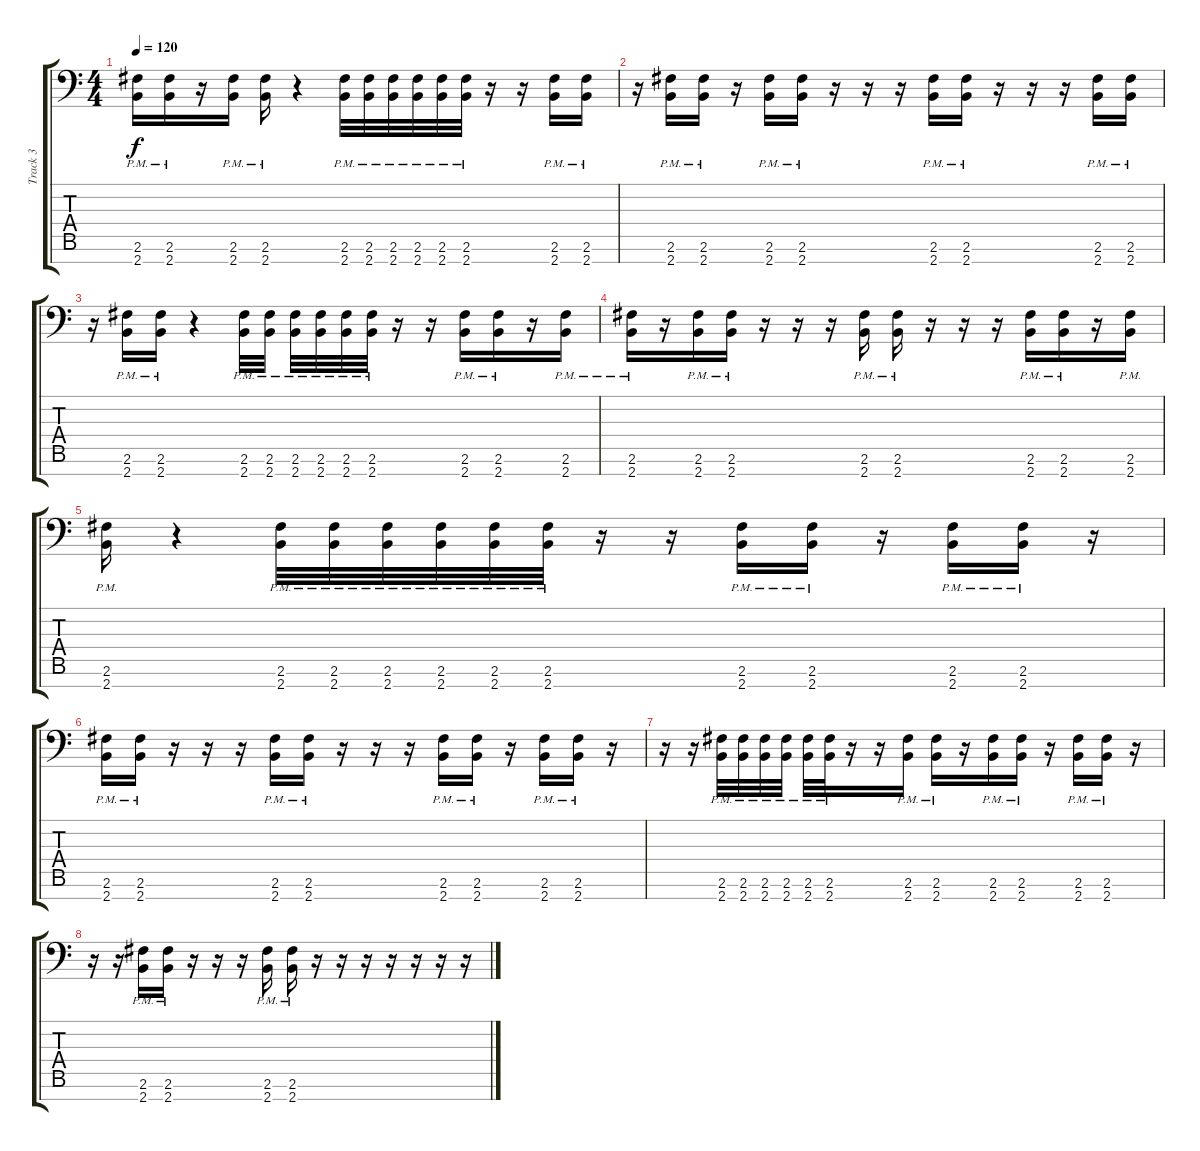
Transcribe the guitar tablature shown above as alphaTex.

\track ("Track 3" "Track 3") {instrument distortionguitar}
\staff {score tabs}
\tuning (E4 B3 G3 D3 A2 E2 A1) {hide}
\ts (4 4)
\tempo 120
\clef f4
\ks c
(2.6{pm} 2.7{pm}).16{dy f} (2.6{pm} 2.7{pm}).16 r.16 (2.6{pm} 2.7{pm}).16 (2.6{pm} 2.7{pm}).16 r.4 (2.6{pm} 2.7{pm}).32 (2.6{pm} 2.7{pm}).32 (2.6{pm} 2.7{pm}).32 (2.6{pm} 2.7{pm}).32 (2.6{pm} 2.7{pm}).32 (2.6{pm} 2.7{pm}).32 r.16 r.16 (2.6{pm} 2.7{pm}).16 (2.6{pm} 2.7{pm}).16 |
r.16 (2.6{pm} 2.7{pm}).16 (2.6{pm} 2.7{pm}).16 r.16 (2.6{pm} 2.7{pm}).16 (2.6{pm} 2.7{pm}).16 r.16 r.16 r.16 (2.6{pm} 2.7{pm}).16 (2.6{pm} 2.7{pm}).16 r.16 r.16 r.16 (2.6{pm} 2.7{pm}).16 (2.6{pm} 2.7{pm}).16 |
r.16 (2.6{pm} 2.7{pm}).16 (2.6{pm} 2.7{pm}).16 r.4 (2.6{pm} 2.7{pm}).32 (2.6{pm} 2.7{pm}).32 (2.6{pm} 2.7{pm}).32 (2.6{pm} 2.7{pm}).32 (2.6{pm} 2.7{pm}).32 (2.6{pm} 2.7{pm}).32 r.16 r.16 (2.6{pm} 2.7{pm}).16 (2.6{pm} 2.7{pm}).16 r.16 (2.6{pm} 2.7{pm}).16 |
(2.6{pm} 2.7{pm}).16 r.16 (2.6{pm} 2.7{pm}).16 (2.6{pm} 2.7{pm}).16 r.16 r.16 r.16 (2.6{pm} 2.7{pm}).16 (2.6{pm} 2.7{pm}).16 r.16 r.16 r.16 (2.6{pm} 2.7{pm}).16 (2.6{pm} 2.7{pm}).16 r.16 (2.6{pm} 2.7{pm}).16 |
(2.6{pm} 2.7{pm}).16 r.4 (2.6{pm} 2.7{pm}).32 (2.6{pm} 2.7{pm}).32 (2.6{pm} 2.7{pm}).32 (2.6{pm} 2.7{pm}).32 (2.6{pm} 2.7{pm}).32 (2.6{pm} 2.7{pm}).32 r.16 r.16 (2.6{pm} 2.7{pm}).16 (2.6{pm} 2.7{pm}).16 r.16 (2.6{pm} 2.7{pm}).16 (2.6{pm} 2.7{pm}).16 r.16 |
(2.6{pm} 2.7{pm}).16 (2.6{pm} 2.7{pm}).16 r.16 r.16 r.16 (2.6{pm} 2.7{pm}).16 (2.6{pm} 2.7{pm}).16 r.16 r.16 r.16 (2.6{pm} 2.7{pm}).16 (2.6{pm} 2.7{pm}).16 r.16 (2.6{pm} 2.7{pm}).16 (2.6{pm} 2.7{pm}).16 r.16 |
r.16 r.16 (2.6{pm} 2.7{pm}).32 (2.6{pm} 2.7{pm}).32 (2.6{pm} 2.7{pm}).32 (2.6{pm} 2.7{pm}).32 (2.6{pm} 2.7{pm}).32 (2.6{pm} 2.7{pm}).32 r.16 r.16 (2.6{pm} 2.7{pm}).16 (2.6{pm} 2.7{pm}).16 r.16 (2.6{pm} 2.7{pm}).16 (2.6{pm} 2.7{pm}).16 r.16 (2.6{pm} 2.7{pm}).16 (2.6{pm} 2.7{pm}).16 r.16 |
r.16 r.16 (2.6{pm} 2.7{pm}).16 (2.6{pm} 2.7{pm}).16 r.16 r.16 r.16 (2.6{pm} 2.7{pm}).16 (2.6{pm} 2.7{pm}).16 r.16 r.16 r.16 r.16 r.16 r.16 r.16
